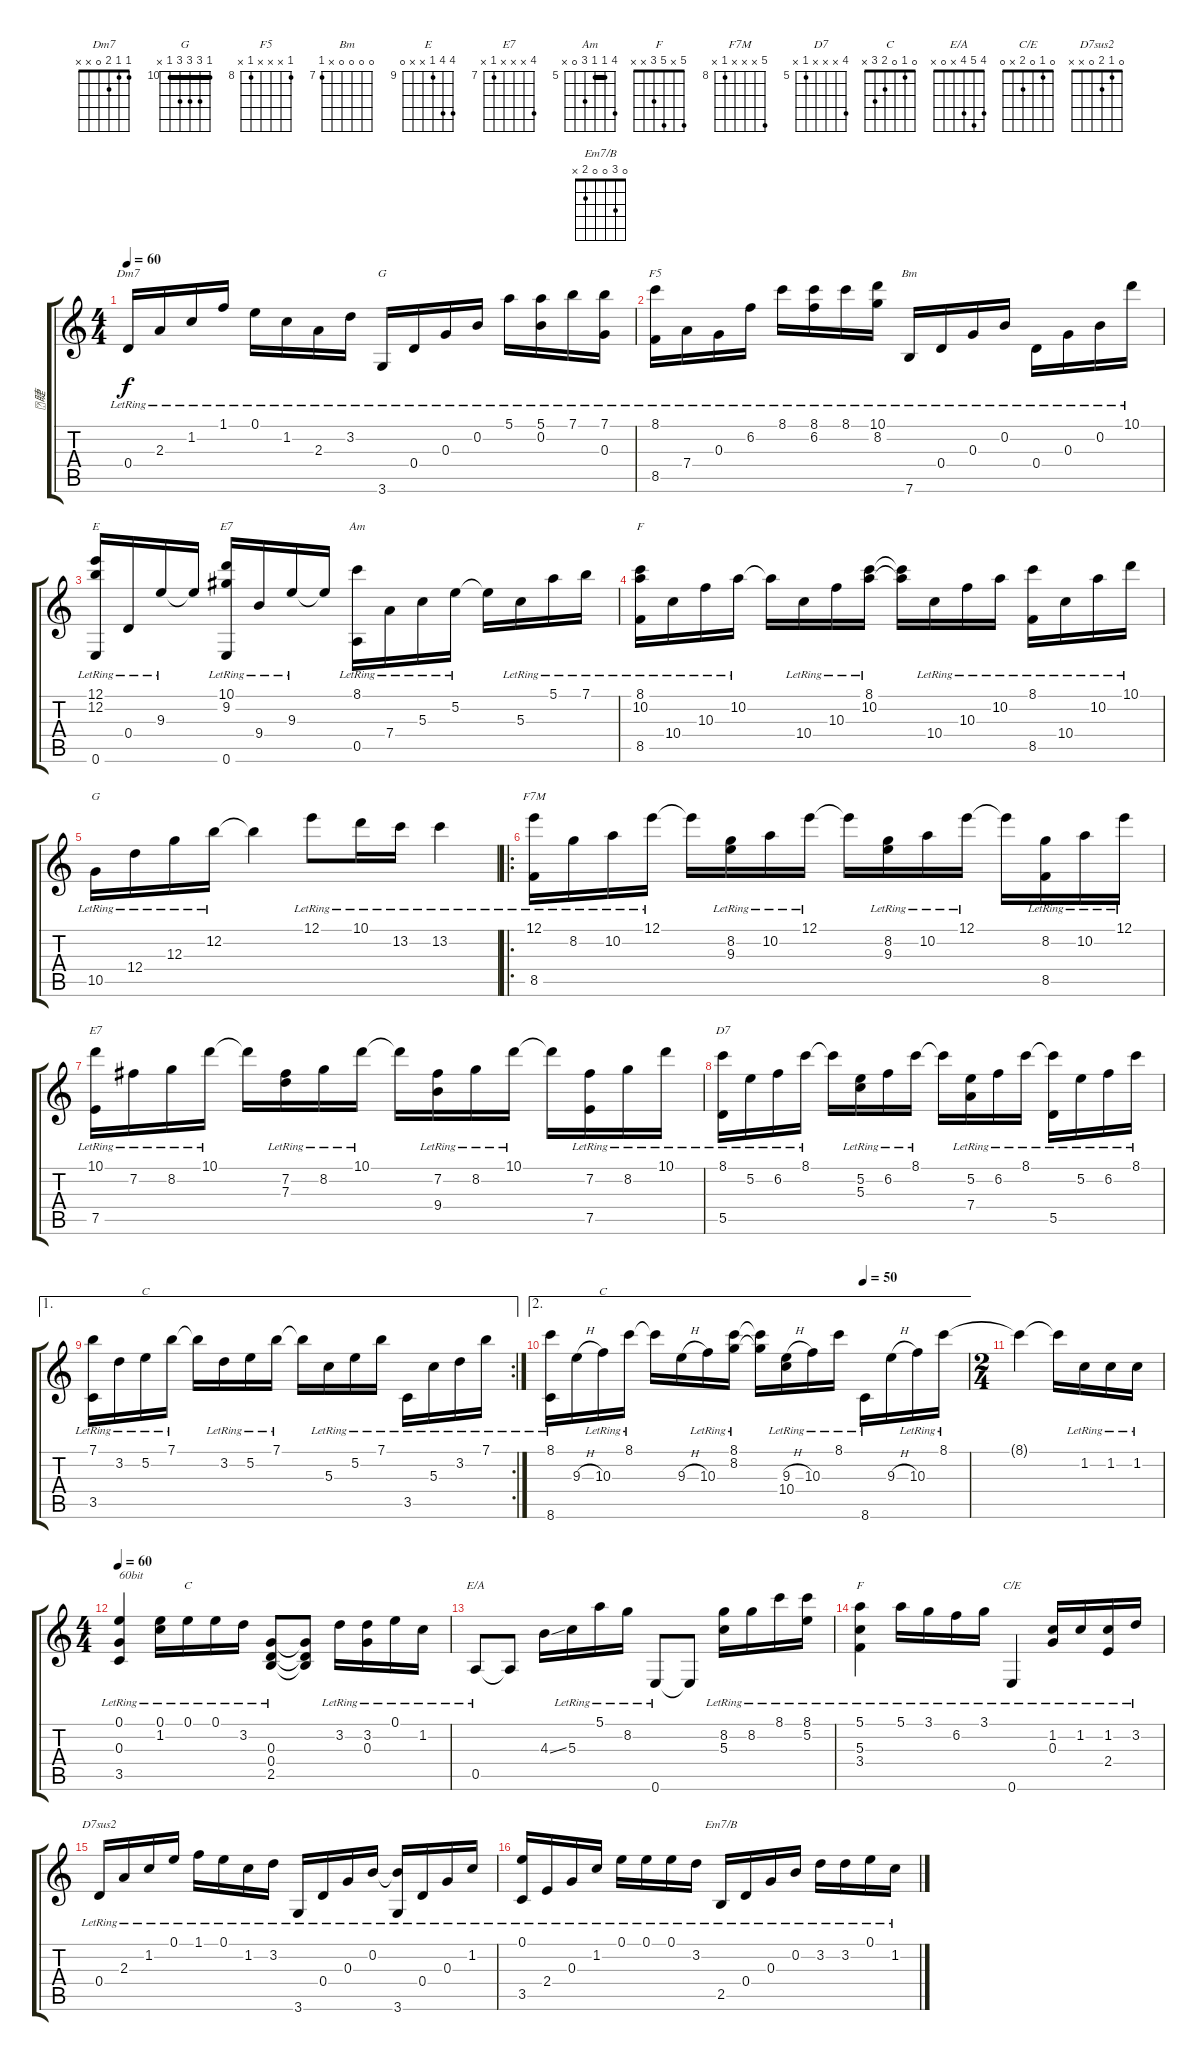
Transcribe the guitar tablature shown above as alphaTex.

\track ("睫" "睫") {instrument acousticguitarnylon}
\staff {score tabs}
\tuning (E4 B3 G3 D3 A2 E2) {hide}
\chord ("Dm7" 1 1 2 0 x x)
\chord ("G" 3 0 0 0 2 3)
\chord ("F5" 8 x x x 8 x) {firstfret 8}
\chord ("Bm" 0 0 0 0 x 7) {firstfret 7}
\chord ("E" 12 12 9 x x 0) {firstfret 9}
\chord ("E7" 10 9 9 9 x 0) {firstfret 9 barre 9}
\chord ("Am" 8 5 5 7 0 x) {firstfret 5 barre 5}
\chord ("F" 8 10 10 10 8 x) {firstfret 8 barre 8}
\chord ("G" 10 12 12 12 10 x) {firstfret 10 barre 10}
\chord ("F7M" 12 x x x 8 x) {firstfret 8}
\chord ("E7" 10 x x x 7 x) {firstfret 7}
\chord ("D7" 8 x x x 5 x) {firstfret 5}
\chord ("C" x 5 x x 3 x)
\chord ("C" 8 8 9 0 0 8) {firstfret 8 barre 8}
\chord ("C" 0 1 0 2 3 x)
\chord ("E/A" 4 5 4 x 0 x)
\chord ("F" 5 x 5 3 x x)
\chord ("C/E" 0 1 0 2 x 0)
\chord ("D7sus2" 0 1 2 0 x x)
\chord ("Em7/B" 0 3 0 0 2 x)
\ts (4 4)
\tempo 60
\clef g2
\ks c
0.4{lr}.16{ch "Dm7" dy f} 2.3{lr}.16 1.2{lr}.16 1.1{lr}.16 0.1{lr}.16 1.2{lr}.16 2.3{lr}.16 3.2{lr}.16 3.6{lr}.16{ch "G"} 0.4{lr}.16 0.3{lr}.16 0.2{lr}.16 5.1{lr}.16 (5.1{lr} 0.2{lr}).16 7.1{lr}.16 (7.1{lr} 0.3{lr}).16 |
(8.1{lr} 8.5{lr}).16{ch "F5"} 7.4{lr}.16 0.3{lr}.16 6.2{lr}.16 8.1{lr}.16 (8.1{lr} 6.2{lr}).16 8.1{lr}.16 (10.1{lr} 8.2{lr}).16 7.6{lr}.16{ch "Bm"} 0.4{lr}.16 0.3{lr}.16 0.2{lr}.16 0.4{lr}.16 0.3{lr}.16 0.2{lr}.16 10.1{lr}.16 |
(12.1{lr} 12.2{lr} 0.6{lr}).16{ch "E"} 0.4{lr}.16 9.3{lr}.16 9.3{t}.16 (10.1{lr} 9.2{lr} 0.6{lr}).16{ch "E7"} 9.4{lr}.16 9.3{lr}.16 9.3{t}.16 (8.1{lr} 0.5{lr}).16{ch "Am"} 7.4{lr}.16 5.3{lr}.16 5.2{lr}.16 5.2{t}.16 5.3{lr}.16 5.1{lr}.16 7.1{lr}.16 |
(8.1{lr} 10.2{lr} 8.5{lr}).16{ch "F"} 10.4{lr}.16 10.3{lr}.16 10.2{lr}.16 10.2{t}.16 10.4{lr}.16 10.3{lr}.16 (8.1{lr} 10.2{lr}).16 (8.1{t} 10.2{t}).16 10.4{lr}.16 10.3{lr}.16 10.2{lr}.16 (8.1{lr} 8.5{lr}).16 10.4{lr}.16 10.2{lr}.16 10.1{lr}.16 |
10.5{lr}.16{ch "G"} 12.4{lr}.16 12.3{lr}.16 12.2{lr}.16 12.2{t}.4 12.1{lr}.8 10.1{lr}.16 13.2{lr}.16 13.2{lr}.4 |
\ro
(12.1{lr} 8.5{lr}).16{ch "F7M"} 8.2{lr}.16 10.2{lr}.16 12.1{lr}.16 12.1{t}.16 (8.2{lr} 9.3{lr}).16 10.2{lr}.16 12.1{lr}.16 12.1{t}.16 (8.2{lr} 9.3{lr}).16 10.2{lr}.16 12.1{lr}.16 12.1{t}.16 (8.2{lr} 8.5{lr}).16 10.2{lr}.16 12.1{lr}.16 |
(10.1{lr} 7.5{lr}).16{ch "E7"} 7.2{lr}.16 8.2{lr}.16 10.1{lr}.16 10.1{t}.16 (7.2{lr} 7.3{lr}).16 8.2{lr}.16 10.1{lr}.16 10.1{t}.16 (7.2{lr} 9.4{lr}).16 8.2{lr}.16 10.1{lr}.16 10.1{t}.16 (7.2{lr} 7.5{lr}).16 8.2{lr}.16 10.1{lr}.16 |
(8.1{lr} 5.5{lr}).16{ch "D7"} 5.2{lr}.16 6.2{lr}.16 8.1{lr}.16 8.1{t}.16 (5.2{lr} 5.3{lr}).16 6.2{lr}.16 8.1{lr}.16 8.1{t}.16 (5.2{lr} 7.4{lr}).16 6.2{lr}.16 8.1{lr}.16 (8.1{t} 5.5{lr}).16 5.2{lr}.16 6.2{lr}.16 8.1{lr}.16 |
\ae 1
\rc 2
(7.1{lr} 3.5{lr}).16 3.2{lr}.16 5.2{lr}.16{ch "C"} 7.1{lr}.16 7.1{t}.16 3.2{lr}.16 5.2{lr}.16 7.1{lr}.16 7.1{t}.16 5.3{lr}.16 5.2{lr}.16 7.1{lr}.16 3.5{lr}.16 5.3{lr}.16 3.2{lr}.16 7.1{lr}.16 |
\ae 2
\tempo (50 0.75)
(8.1{lr} 8.6{lr}).16 9.3{h}.16 10.3{lr}.16{ch "C"} 8.1{lr}.16 8.1{t}.16 9.3{h}.16 10.3{lr}.16 (8.1{lr} 8.2{lr}).16 (8.1{t} 8.2{t}).16 (9.3{h} 10.4{lr}).16 10.3{lr}.16 8.1{lr}.16 8.6{lr}.16 9.3{h}.16 10.3{lr}.16 8.1{lr}.16 |
\ts (2 4)
8.1{t}.4 8.1{t}.16 1.2{lr}.16 1.2{lr}.16 1.2{lr}.16 |
\ts (4 4)
\tempo 60
(0.1{lr} 0.3{lr} 3.5{lr}).4{txt "60bit"} (0.1{lr} 1.2{lr}).16 0.1{lr}.16{ch "C"} 0.1{lr}.16 3.2{lr}.16 (0.3{lr} 0.4{lr} 2.5{lr}).8 (0.3{t} 0.4{t} 2.5{t}).8 3.2{lr}.16 (3.2{lr} 0.3{lr}).16 0.1{lr}.16 1.2{lr}.16 |
0.5{lr}.8{ch "E/A"} 0.5{t}.8 4.3{ss}.16 5.3{lr}.16 5.1{lr}.16 8.2{lr}.16 0.6{lr}.8 0.6{t}.8 (8.2{lr} 5.3{lr}).16 8.2{lr}.16 8.1{lr}.16 (8.1{lr} 5.2{lr}).16 |
(5.1{lr} 5.3{lr} 3.4{lr}).4{ch "F"} 5.1{lr}.16 3.1{lr}.16 6.2{lr}.16 3.1{lr}.16 0.6{lr}.4{ch "C/E"} (1.2{lr} 0.3{lr}).16 1.2{lr}.16 (1.2{lr} 2.4{lr}).16 3.2{lr}.16 |
0.4{lr}.16{ch "D7sus2"} 2.3{lr}.16 1.2{lr}.16 0.1{lr}.16 1.1{lr}.16 0.1{lr}.16 1.2{lr}.16 3.2{lr}.16 3.6{lr}.16 0.4{lr}.16 0.3{lr}.16 0.2{lr}.16 (0.2{t} 3.6{lr}).16 0.4{lr}.16 0.3{lr}.16 1.2{lr}.16 |
(0.1{lr} 3.5{lr}).16 2.4{lr}.16 0.3{lr}.16 1.2{lr}.16 0.1{lr}.16 0.1{lr}.16 0.1{lr}.16 3.2{lr}.16 2.5{lr}.16{ch "Em7/B"} 0.4{lr}.16 0.3{lr}.16 0.2{lr}.16 3.2{lr}.16 3.2{lr}.16 0.1{lr}.16 1.2{lr}.16
